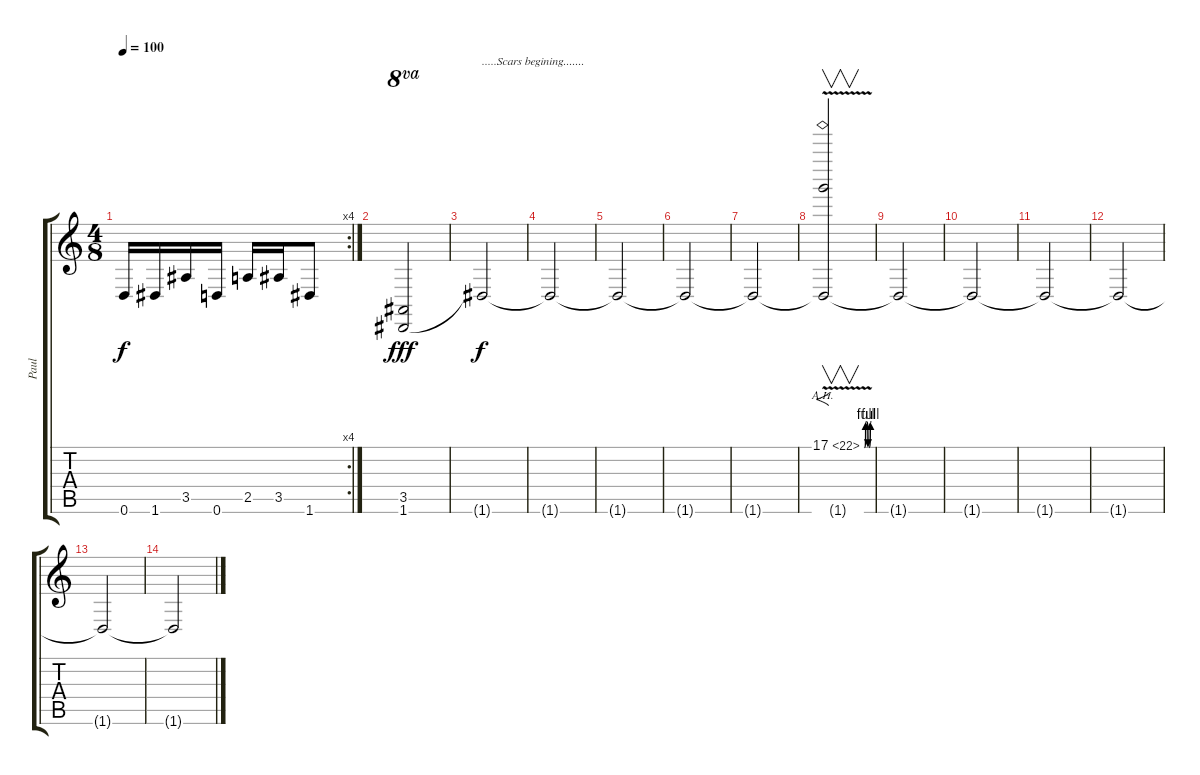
\track ("Paul" "Paul") {instrument distortionguitar}
\staff {score tabs}
\tuning (D4 A3 F3 C3 G2 D2) {hide}
\rc 4
\ts (4 8)
\tempo 100
\clef g2
\ks c
0.6.16{dy f} 1.6.16 3.5.16 0.6.16 2.5.16 3.5.16 1.6.8 |
(3.5 1.6).2{ot 8va dy fff} |
1.6{t}.2{txt ".....Scars begining......." dy f} |
1.6{t}.2 |
1.6{t}.2 |
1.6{t}.2 |
1.6{t}.2 |
(17.1{be (custom 0 0 10 4 20 4 30 0 40 0 50 4 60 4) ah 5 v} 1.6{t}).2{f v} |
1.6{t}.2 |
1.6{t}.2 |
1.6{t}.2 |
1.6{t}.2 |
1.6{t}.2 |
1.6{t}.2
